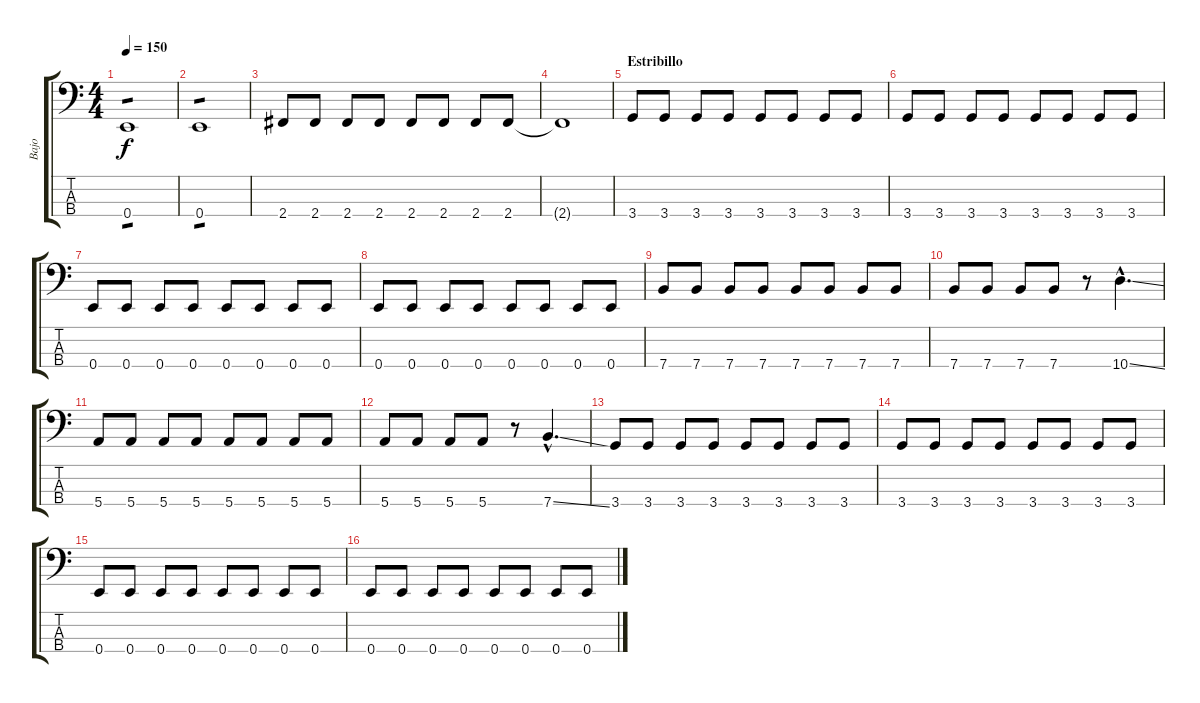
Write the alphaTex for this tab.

\track ("Bajo" "Bajo") {instrument electricbassfinger}
\staff {score tabs}
\tuning (G2 D2 A1 E1) {hide}
\ts (4 4)
\tempo 150
\clef f4
\ks c
0.4.1{tp 1 dy f} |
0.4.1{tp 1} |
2.4.8 2.4.8 2.4.8 2.4.8 2.4.8 2.4.8 2.4.8 2.4.8 |
2.4{t}.1 |
\section ("" "Estribillo")
3.4.8 3.4.8 3.4.8 3.4.8 3.4.8 3.4.8 3.4.8 3.4.8 |
3.4.8 3.4.8 3.4.8 3.4.8 3.4.8 3.4.8 3.4.8 3.4.8 |
0.4.8 0.4.8 0.4.8 0.4.8 0.4.8 0.4.8 0.4.8 0.4.8 |
0.4.8 0.4.8 0.4.8 0.4.8 0.4.8 0.4.8 0.4.8 0.4.8 |
7.4.8 7.4.8 7.4.8 7.4.8 7.4.8 7.4.8 7.4.8 7.4.8 |
7.4.8 7.4.8 7.4.8 7.4.8 r.8 10.4{ss hac}.4{d} |
5.4.8 5.4.8 5.4.8 5.4.8 5.4.8 5.4.8 5.4.8 5.4.8 |
5.4.8 5.4.8 5.4.8 5.4.8 r.8 7.4{ss hac}.4{d} |
3.4.8 3.4.8 3.4.8 3.4.8 3.4.8 3.4.8 3.4.8 3.4.8 |
3.4.8 3.4.8 3.4.8 3.4.8 3.4.8 3.4.8 3.4.8 3.4.8 |
0.4.8 0.4.8 0.4.8 0.4.8 0.4.8 0.4.8 0.4.8 0.4.8 |
0.4.8 0.4.8 0.4.8 0.4.8 0.4.8 0.4.8 0.4.8 0.4.8
